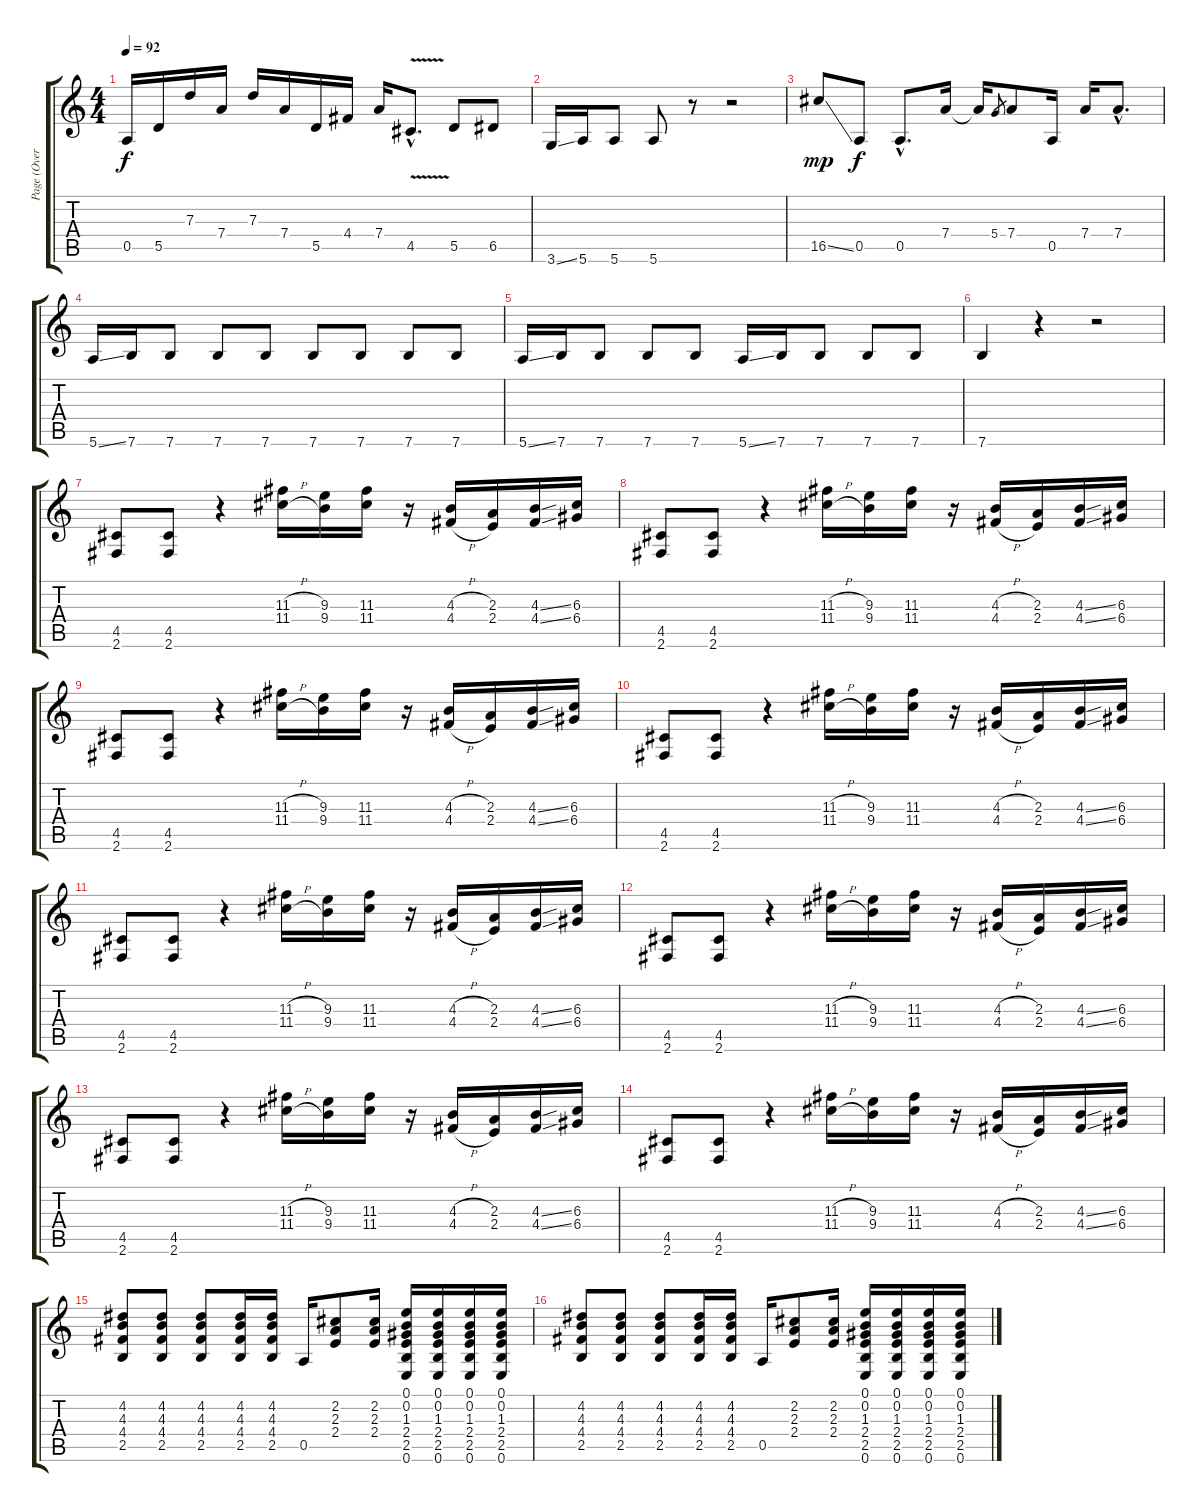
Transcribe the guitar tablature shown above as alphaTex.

\track ("Page (Overdriven Guitar)" "Page (Over") {instrument overdrivenguitar}
\staff {score tabs}
\tuning (E4 B3 G3 D3 A2 E2) {hide}
\ts (4 4)
\tempo 92
\clef g2
\ks c
0.5.16{dy f} 5.5.16 7.3.16 7.4.16 7.3.16 7.4.16 5.5.16 4.4.16 7.4.16 4.5{v hac}.8{d} 5.5.8 6.5.8 |
3.6{ss}.16{balance 12} 5.6.16 5.6.8 5.6.8 r.8 r.2 |
16.5{ss}.8{dy mp} 0.5.8{dy f} 0.5{hac}.8{d} 7.4.16 7.4{t}.16 5.4.8{gr} 7.4.8 0.5.16 7.4.16 7.4{hac}.8{d} |
5.6{ss}.16 7.6.16 7.6.8 7.6.8 7.6.8 7.6.8 7.6.8 7.6.8 7.6.8 |
5.6{ss}.16 7.6.16 7.6.8 7.6.8 7.6.8 5.6{ss}.16 7.6.16 7.6.8 7.6.8 7.6.8 |
7.6.4 r.4 r.2 |
(4.5 2.6).8 (4.5 2.6).8 r.4 (11.3{h} 11.4{h}).16 (9.3 9.4).16 (11.3 11.4).16 r.16 (4.3{h} 4.4{h}).16 (2.3 2.4).16 (4.3{ss} 4.4{ss}).16 (6.3 6.4).16 |
(4.5 2.6).8 (4.5 2.6).8 r.4 (11.3{h} 11.4{h}).16 (9.3 9.4).16 (11.3 11.4).16 r.16 (4.3{h} 4.4{h}).16 (2.3 2.4).16 (4.3{ss} 4.4{ss}).16 (6.3 6.4).16 |
(4.5 2.6).8 (4.5 2.6).8 r.4 (11.3{h} 11.4{h}).16 (9.3 9.4).16 (11.3 11.4).16 r.16 (4.3{h} 4.4{h}).16 (2.3 2.4).16 (4.3{ss} 4.4{ss}).16 (6.3 6.4).16 |
(4.5 2.6).8 (4.5 2.6).8 r.4 (11.3{h} 11.4{h}).16 (9.3 9.4).16 (11.3 11.4).16 r.16 (4.3{h} 4.4{h}).16 (2.3 2.4).16 (4.3{ss} 4.4{ss}).16 (6.3 6.4).16 |
(4.5 2.6).8 (4.5 2.6).8 r.4 (11.3{h} 11.4{h}).16 (9.3 9.4).16 (11.3 11.4).16 r.16 (4.3{h} 4.4{h}).16 (2.3 2.4).16 (4.3{ss} 4.4{ss}).16 (6.3 6.4).16 |
(4.5 2.6).8 (4.5 2.6).8 r.4 (11.3{h} 11.4{h}).16 (9.3 9.4).16 (11.3 11.4).16 r.16 (4.3{h} 4.4{h}).16 (2.3 2.4).16 (4.3{ss} 4.4{ss}).16 (6.3 6.4).16 |
(4.5 2.6).8 (4.5 2.6).8 r.4 (11.3{h} 11.4{h}).16 (9.3 9.4).16 (11.3 11.4).16 r.16 (4.3{h} 4.4{h}).16 (2.3 2.4).16 (4.3{ss} 4.4{ss}).16 (6.3 6.4).16 |
(4.5 2.6).8 (4.5 2.6).8 r.4 (11.3{h} 11.4{h}).16 (9.3 9.4).16 (11.3 11.4).16 r.16 (4.3{h} 4.4{h}).16 (2.3 2.4).16 (4.3{ss} 4.4{ss}).16 (6.3 6.4).16 |
(4.2 4.3 4.4 2.5).8 (4.2 4.3 4.4 2.5).8 (4.2 4.3 4.4 2.5).8 (4.2 4.3 4.4 2.5).16 (4.2 4.3 4.4 2.5).16 0.5.16 (2.2 2.3 2.4).8 (2.2 2.3 2.4).16 (0.1 0.2 1.3 2.4 2.5 0.6).16 (0.1 0.2 1.3 2.4 2.5 0.6).16 (0.1 0.2 1.3 2.4 2.5 0.6).16 (0.1 0.2 1.3 2.4 2.5 0.6).16 |
(4.2 4.3 4.4 2.5).8 (4.2 4.3 4.4 2.5).8 (4.2 4.3 4.4 2.5).8 (4.2 4.3 4.4 2.5).16 (4.2 4.3 4.4 2.5).16 0.5.16 (2.2 2.3 2.4).8 (2.2 2.3 2.4).16 (0.1 0.2 1.3 2.4 2.5 0.6).16 (0.1 0.2 1.3 2.4 2.5 0.6).16 (0.1 0.2 1.3 2.4 2.5 0.6).16 (0.1 0.2 1.3{ss} 2.4{ss} 2.5{ss} 0.6).16
